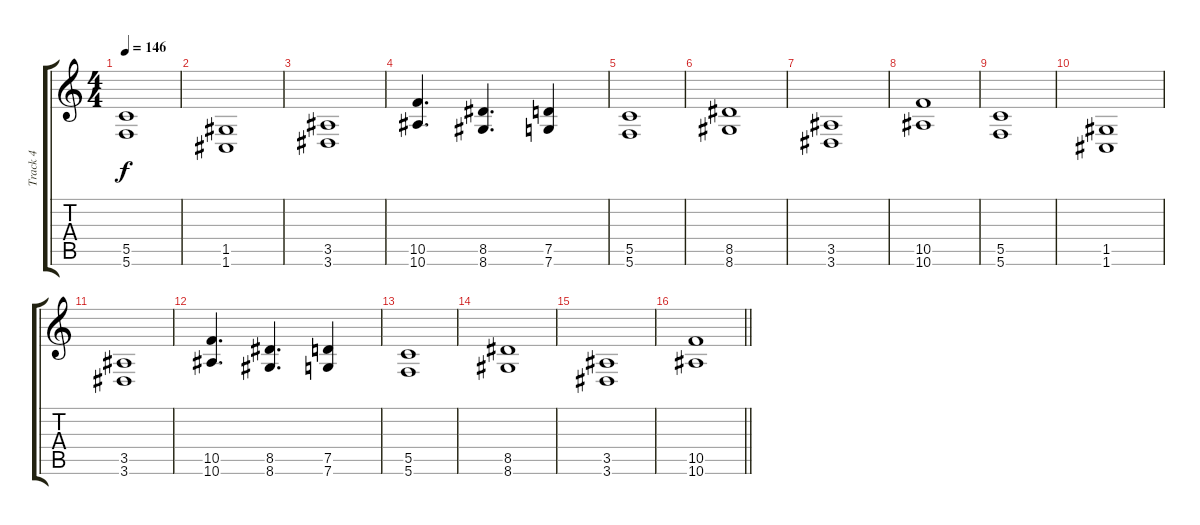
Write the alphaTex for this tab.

\track ("Track 4" "Track 4") {instrument distortionguitar}
\staff {score tabs}
\tuning (D4 A3 F3 C3 G2 C2) {hide}
\ts (4 4)
\tempo 146
\clef g2
\ks c
(5.5 5.6).1{dy f} |
(1.5 1.6).1 |
(3.5 3.6).1 |
(10.5 10.6).4{d} (8.5 8.6).4{d} (7.5 7.6).4 |
(5.5 5.6).1 |
(8.5 8.6).1 |
(3.5 3.6).1 |
(10.5 10.6).1 |
(5.5 5.6).1 |
(1.5 1.6).1 |
(3.5 3.6).1 |
(10.5 10.6).4{d} (8.5 8.6).4{d} (7.5 7.6).4 |
(5.5 5.6).1 |
(8.5 8.6).1 |
(3.5 3.6).1 |
\barLineRight lightlight
(10.5 10.6).1
